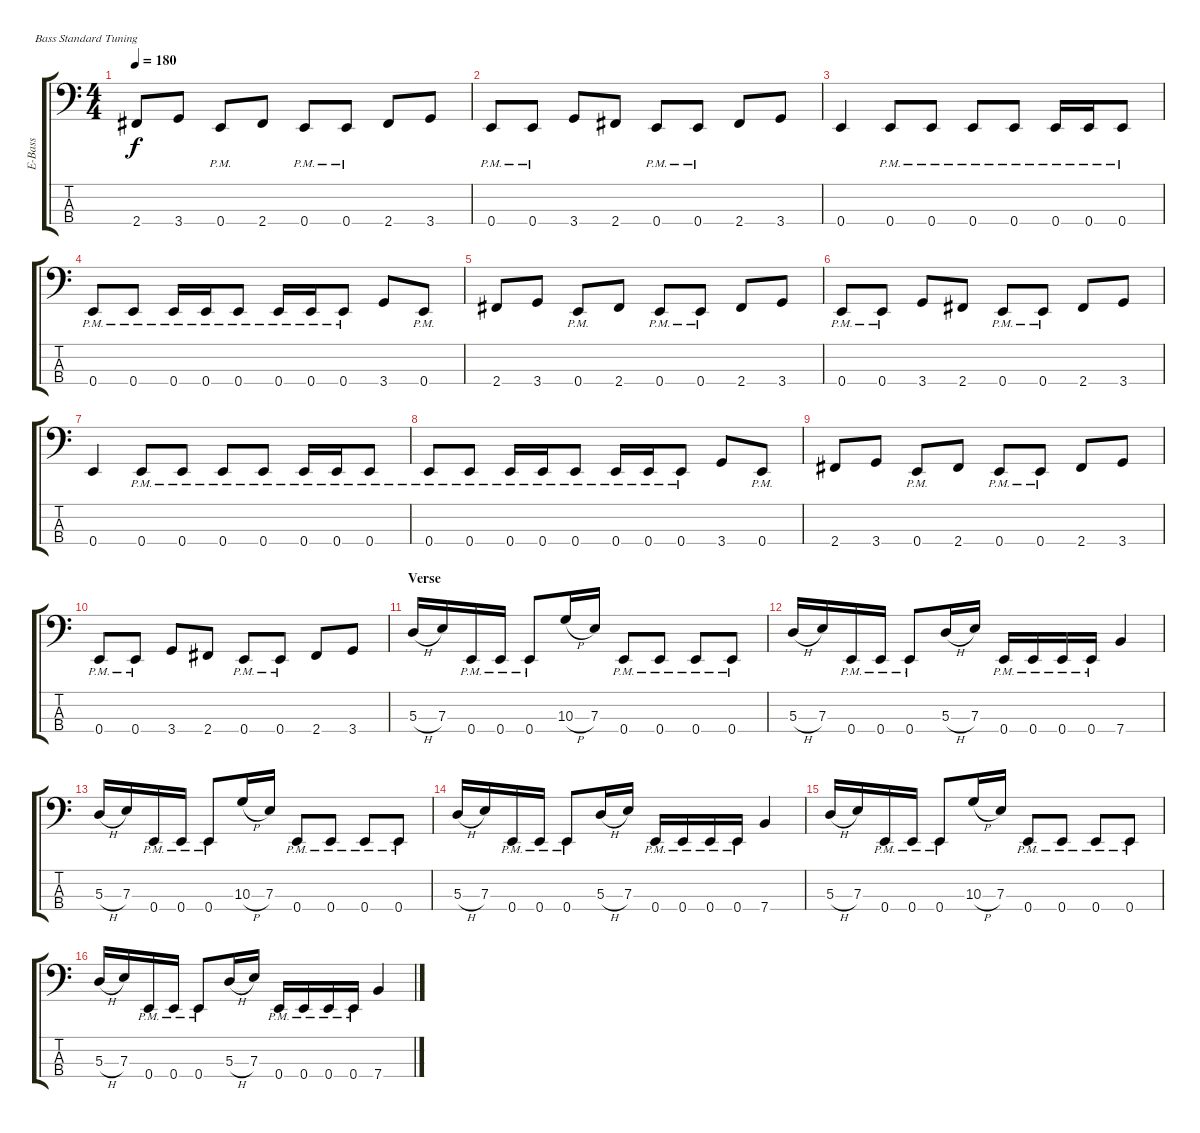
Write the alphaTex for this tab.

\bracketExtendMode groupsimilarinstruments
\track ("D. Ellefson" "E-Bass") {instrument electricbasspick}
\staff {score tabs}
\tuning (G2 D2 A1 E1)
\ts (4 4)
\tempo 180
\clef f4
\ks c
2.4{acc #}.8{dy f} 3.4.8 0.4{pm}.8 2.4{acc #}.8 0.4{pm}.8 0.4{pm}.8 2.4{acc #}.8 3.4.8 |
0.4{pm}.8 0.4{pm}.8 3.4.8 2.4{acc #}.8 0.4{pm}.8 0.4{pm}.8 2.4{acc #}.8 3.4.8 |
0.4.4 0.4{pm}.8 0.4{pm}.8 0.4{pm}.8 0.4{pm}.8 0.4{pm}.16 0.4{pm}.16 0.4{pm}.8 |
0.4{pm}.8 0.4{pm}.8 0.4{pm}.16 0.4{pm}.16 0.4{pm}.8 0.4{pm}.16 0.4{pm}.16 0.4{pm}.8 3.4.8 0.4{pm}.8 |
2.4{acc #}.8 3.4.8 0.4{pm}.8 2.4{acc #}.8 0.4{pm}.8 0.4{pm}.8 2.4{acc #}.8 3.4.8 |
0.4{pm}.8 0.4{pm}.8 3.4.8 2.4{acc #}.8 0.4{pm}.8 0.4{pm}.8 2.4{acc #}.8 3.4.8 |
0.4.4 0.4{pm}.8 0.4{pm}.8 0.4{pm}.8 0.4{pm}.8 0.4{pm}.16 0.4{pm}.16 0.4{pm}.8 |
0.4{pm}.8 0.4{pm}.8 0.4{pm}.16 0.4{pm}.16 0.4{pm}.8 0.4{pm}.16 0.4{pm}.16 0.4{pm}.8 3.4.8 0.4{pm}.8 |
2.4{acc #}.8 3.4.8 0.4{pm}.8 2.4{acc #}.8 0.4{pm}.8 0.4{pm}.8 2.4{acc #}.8 3.4.8 |
0.4{pm}.8 0.4{pm}.8 3.4.8 2.4{acc #}.8 0.4{pm}.8 0.4{pm}.8 2.4{acc #}.8 3.4.8 |
\section ("" "Verse")
5.3{h}.16 7.3.16 0.4{pm}.16 0.4{pm}.16 0.4{pm}.8 10.3{h}.16 7.3.16 0.4{pm}.8 0.4{pm}.8 0.4{pm}.8 0.4{pm}.8 |
5.3{h}.16 7.3.16 0.4{pm}.16 0.4{pm}.16 0.4{pm}.8 5.3{h}.16 7.3.16 0.4{pm}.16 0.4{pm}.16 0.4{pm}.16 0.4{pm}.16 7.4.4 |
5.3{h}.16 7.3.16 0.4{pm}.16 0.4{pm}.16 0.4{pm}.8 10.3{h}.16 7.3.16 0.4{pm}.8 0.4{pm}.8 0.4{pm}.8 0.4{pm}.8 |
5.3{h}.16 7.3.16 0.4{pm}.16 0.4{pm}.16 0.4{pm}.8 5.3{h}.16 7.3.16 0.4{pm}.16 0.4{pm}.16 0.4{pm}.16 0.4{pm}.16 7.4.4 |
5.3{h}.16 7.3.16 0.4{pm}.16 0.4{pm}.16 0.4{pm}.8 10.3{h}.16 7.3.16 0.4{pm}.8 0.4{pm}.8 0.4{pm}.8 0.4{pm}.8 |
5.3{h}.16 7.3.16 0.4{pm}.16 0.4{pm}.16 0.4{pm}.8 5.3{h}.16 7.3.16 0.4{pm}.16 0.4{pm}.16 0.4{pm}.16 0.4{pm}.16 7.4.4
